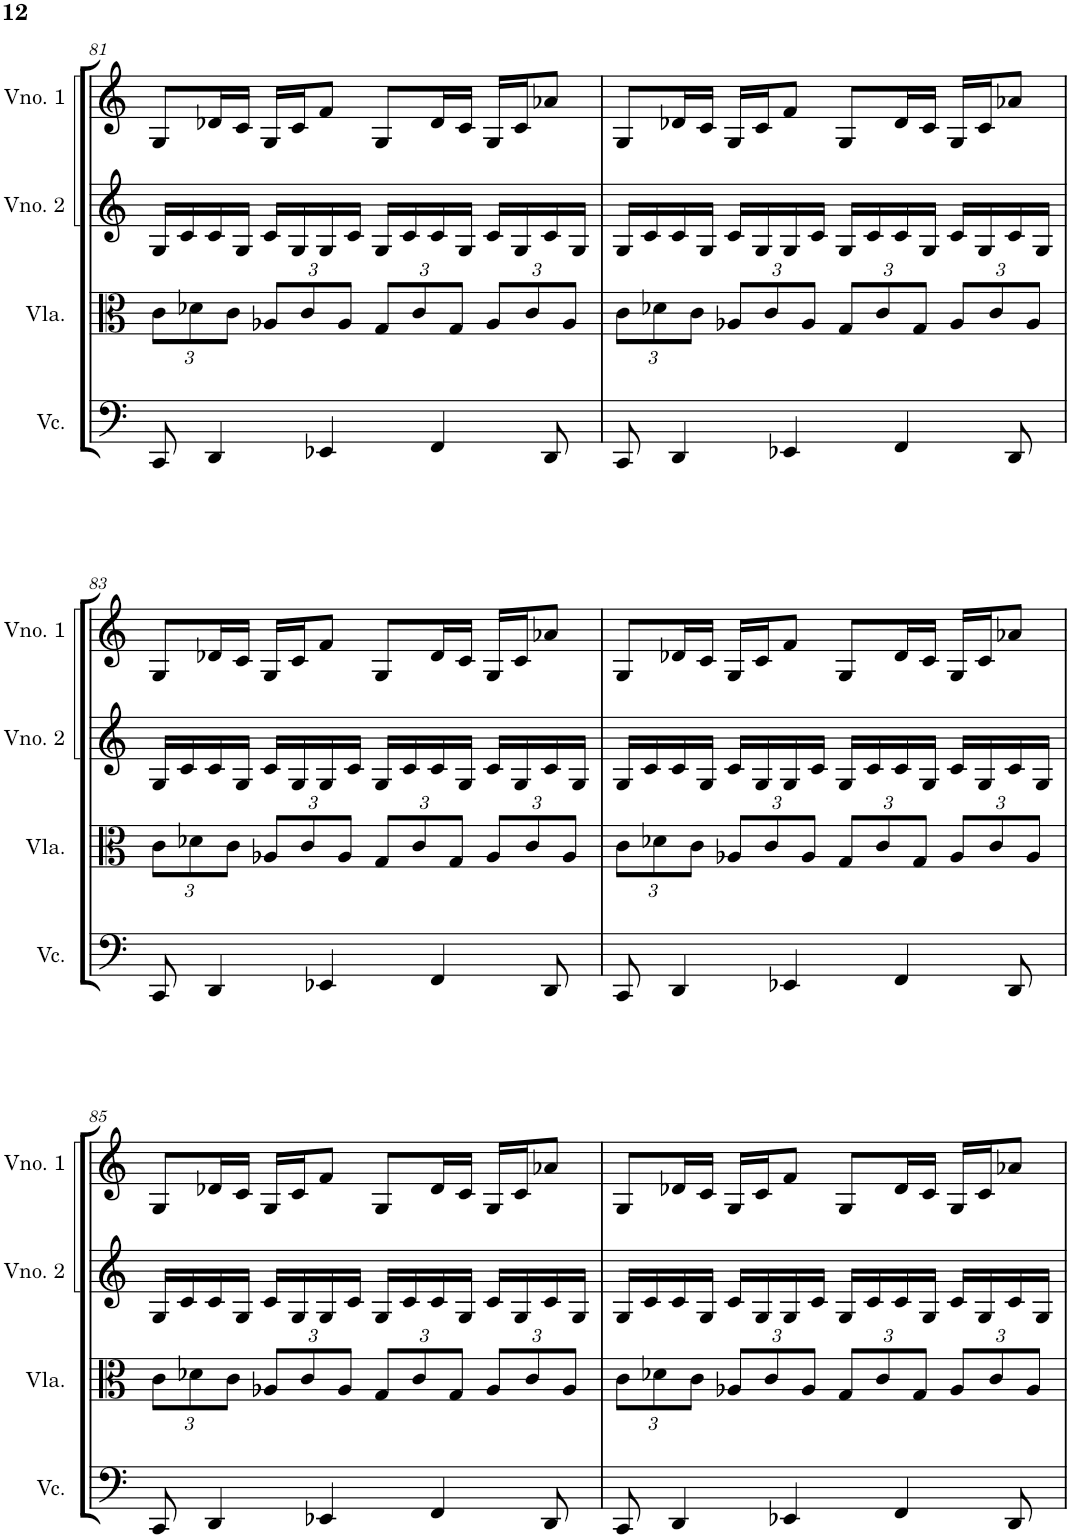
**kern	**kern	**kern	**kern
*part4	*part3	*part2	*part1
*staff4	*staff3	*staff2	*staff1
*I"Violoncelo	*I"Viola	*I"Violino 2	*I"Violino 1
*I'Vc.	*I'Vla.	*I'Vno. 2	*I'Vno. 1
!!LO:PB:g=z
*clefF4	*clefC3	*clefG2	*clefG2
*k[]	*k[]	*k[]	*k[]
*M4/4	*M4/4	*M4/4	*M4/4
*	*Xbrackettup	*	*
=81	=81	=81	=81
8CC/	12c\L	16G/LL	8G/L
.	.	16c/	.
.	12d-X\	.	.
4DD/	.	16c/	16d-X/L
.	12c\J	.	.
.	.	16G/JJ	16c/JJ
.	12A-X/L	16c/LL	16G/LL
.	.	16G/	16c/J
.	12c/	.	.
4EE-X/	.	16G/	8f/J
.	12A-/J	.	.
.	.	16c/JJ	.
.	12G/L	16G/LL	8G/L
.	.	16c/	.
.	12c/	.	.
4FF/	.	16c/	16d-/L
.	12G/J	.	.
.	.	16G/JJ	16c/JJ
.	12A-/L	16c/LL	16G/LL
.	.	16G/	16c/J
.	12c/	.	.
8DD/	.	16c/	8a-X/J
.	12A-/J	.	.
.	.	16G/JJ	.
=82	=82	=82	=82
8CC/	12c\L	16G/LL	8G/L
.	.	16c/	.
.	12d-X\	.	.
4DD/	.	16c/	16d-X/L
.	12c\J	.	.
.	.	16G/JJ	16c/JJ
.	12A-X/L	16c/LL	16G/LL
.	.	16G/	16c/J
.	12c/	.	.
4EE-X/	.	16G/	8f/J
.	12A-/J	.	.
.	.	16c/JJ	.
.	12G/L	16G/LL	8G/L
.	.	16c/	.
.	12c/	.	.
4FF/	.	16c/	16d-/L
.	12G/J	.	.
.	.	16G/JJ	16c/JJ
.	12A-/L	16c/LL	16G/LL
.	.	16G/	16c/J
.	12c/	.	.
8DD/	.	16c/	8a-X/J
.	12A-/J	.	.
.	.	16G/JJ	.
!!LO:LB:g=z
=83	=83	=83	=83
8CC/	12c\L	16G/LL	8G/L
.	.	16c/	.
.	12d-X\	.	.
4DD/	.	16c/	16d-X/L
.	12c\J	.	.
.	.	16G/JJ	16c/JJ
.	12A-X/L	16c/LL	16G/LL
.	.	16G/	16c/J
.	12c/	.	.
4EE-X/	.	16G/	8f/J
.	12A-/J	.	.
.	.	16c/JJ	.
.	12G/L	16G/LL	8G/L
.	.	16c/	.
.	12c/	.	.
4FF/	.	16c/	16d-/L
.	12G/J	.	.
.	.	16G/JJ	16c/JJ
.	12A-/L	16c/LL	16G/LL
.	.	16G/	16c/J
.	12c/	.	.
8DD/	.	16c/	8a-X/J
.	12A-/J	.	.
.	.	16G/JJ	.
=84	=84	=84	=84
8CC/	12c\L	16G/LL	8G/L
.	.	16c/	.
.	12d-X\	.	.
4DD/	.	16c/	16d-X/L
.	12c\J	.	.
.	.	16G/JJ	16c/JJ
.	12A-X/L	16c/LL	16G/LL
.	.	16G/	16c/J
.	12c/	.	.
4EE-X/	.	16G/	8f/J
.	12A-/J	.	.
.	.	16c/JJ	.
.	12G/L	16G/LL	8G/L
.	.	16c/	.
.	12c/	.	.
4FF/	.	16c/	16d-/L
.	12G/J	.	.
.	.	16G/JJ	16c/JJ
.	12A-/L	16c/LL	16G/LL
.	.	16G/	16c/J
.	12c/	.	.
8DD/	.	16c/	8a-X/J
.	12A-/J	.	.
.	.	16G/JJ	.
!!LO:LB:g=z
=85	=85	=85	=85
8CC/	12c\L	16G/LL	8G/L
.	.	16c/	.
.	12d-X\	.	.
4DD/	.	16c/	16d-X/L
.	12c\J	.	.
.	.	16G/JJ	16c/JJ
.	12A-X/L	16c/LL	16G/LL
.	.	16G/	16c/J
.	12c/	.	.
4EE-X/	.	16G/	8f/J
.	12A-/J	.	.
.	.	16c/JJ	.
.	12G/L	16G/LL	8G/L
.	.	16c/	.
.	12c/	.	.
4FF/	.	16c/	16d-/L
.	12G/J	.	.
.	.	16G/JJ	16c/JJ
.	12A-/L	16c/LL	16G/LL
.	.	16G/	16c/J
.	12c/	.	.
8DD/	.	16c/	8a-X/J
.	12A-/J	.	.
.	.	16G/JJ	.
=86	=86	=86	=86
8CC/	12c\L	16G/LL	8G/L
.	.	16c/	.
.	12d-X\	.	.
4DD/	.	16c/	16d-X/L
.	12c\J	.	.
.	.	16G/JJ	16c/JJ
.	12A-X/L	16c/LL	16G/LL
.	.	16G/	16c/J
.	12c/	.	.
4EE-X/	.	16G/	8f/J
.	12A-/J	.	.
.	.	16c/JJ	.
.	12G/L	16G/LL	8G/L
.	.	16c/	.
.	12c/	.	.
4FF/	.	16c/	16d-/L
.	12G/J	.	.
.	.	16G/JJ	16c/JJ
.	12A-/L	16c/LL	16G/LL
.	.	16G/	16c/J
.	12c/	.	.
8DD/	.	16c/	8a-X/J
.	12A-/J	.	.
.	.	16G/JJ	.
=	=	=	=
*-	*-	*-	*-
